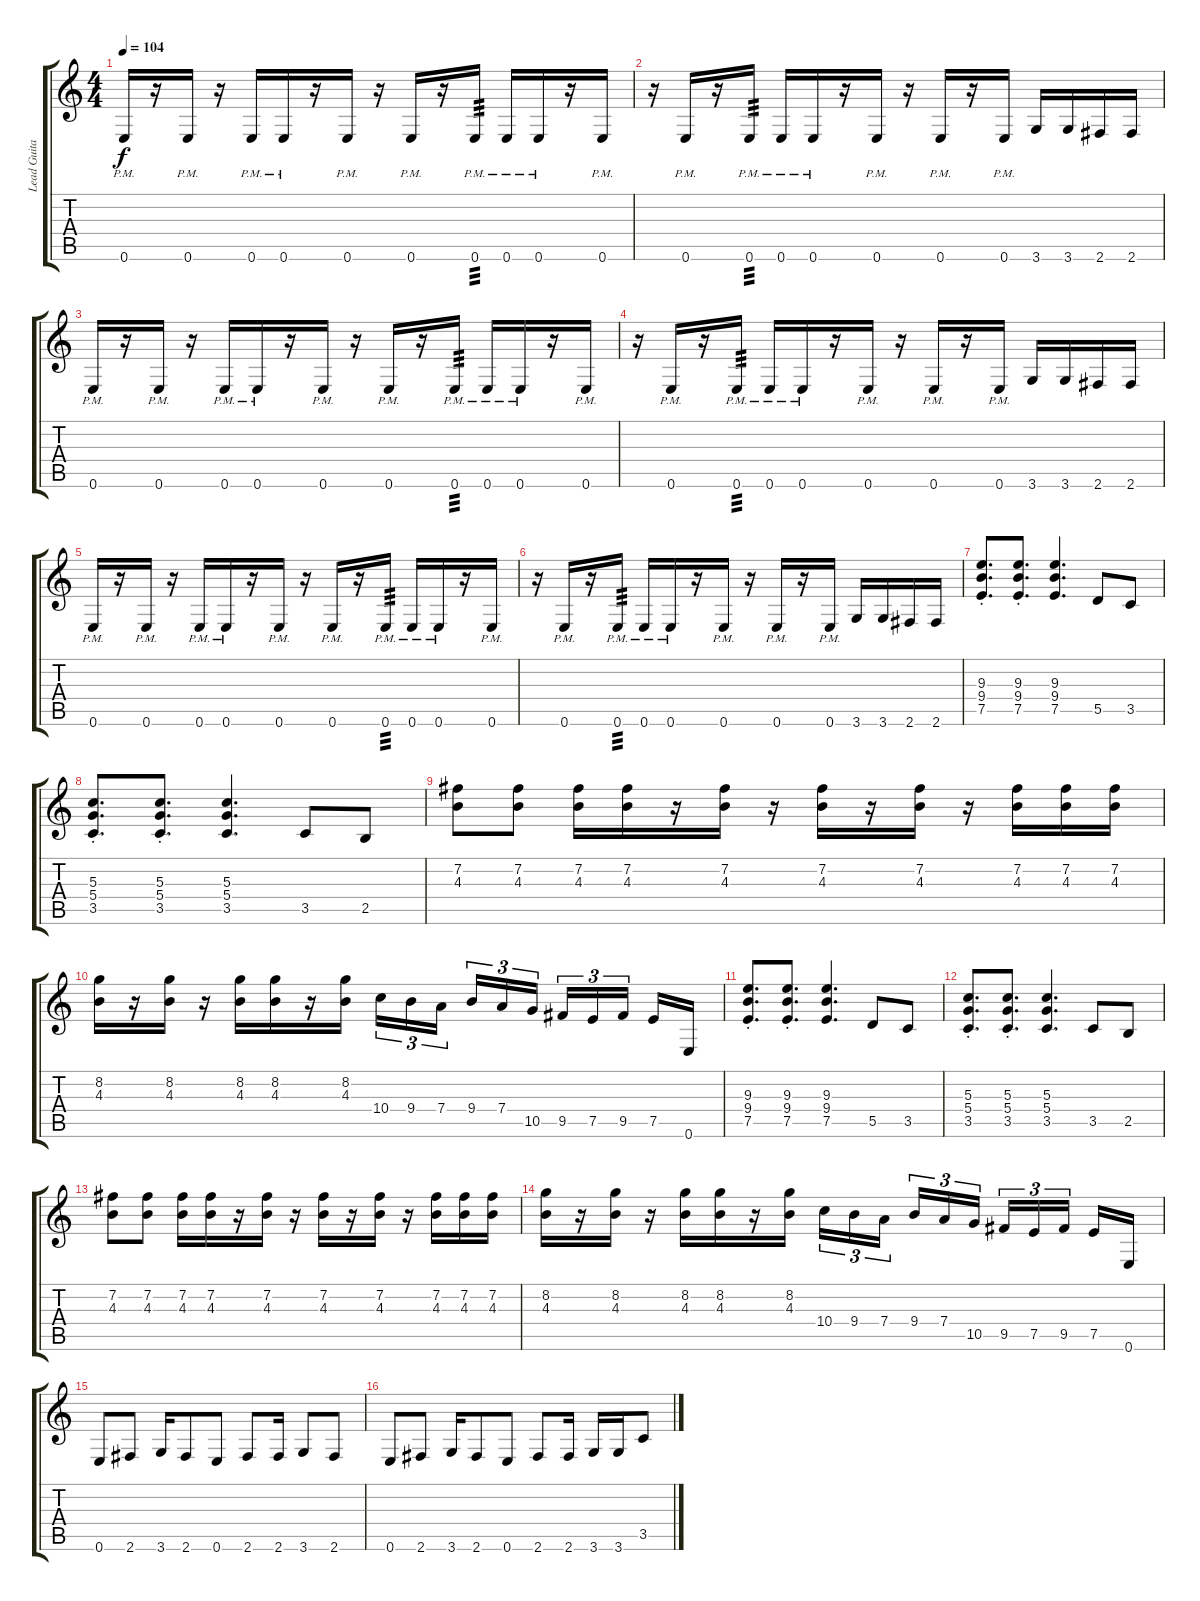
\track ("Lead Guitar" "Lead Guita") {instrument distortionguitar}
\staff {score tabs}
\tuning (E4 B3 G3 D3 A2 E2) {hide}
\ts (4 4)
\tempo 104
\clef g2
\ks c
0.6{pm}.16{dy f instrument distortionguitar} r.16 0.6{pm}.16 r.16 0.6{pm}.16 0.6{pm}.16 r.16 0.6{pm}.16 r.16 0.6{pm}.16 r.16 0.6{pm}.16{tp 3} 0.6{pm}.16 0.6{pm}.16 r.16 0.6{pm}.16 |
r.16 0.6{pm}.16 r.16 0.6{pm}.16{tp 3} 0.6{pm}.16 0.6{pm}.16 r.16 0.6{pm}.16 r.16 0.6{pm}.16 r.16 0.6{pm}.16 3.6.16 3.6.16 2.6.16 2.6.16 |
0.6{pm}.16 r.16 0.6{pm}.16 r.16 0.6{pm}.16 0.6{pm}.16 r.16 0.6{pm}.16 r.16 0.6{pm}.16 r.16 0.6{pm}.16{tp 3} 0.6{pm}.16 0.6{pm}.16 r.16 0.6{pm}.16 |
r.16 0.6{pm}.16 r.16 0.6{pm}.16{tp 3} 0.6{pm}.16 0.6{pm}.16 r.16 0.6{pm}.16 r.16 0.6{pm}.16 r.16 0.6{pm}.16 3.6.16 3.6.16 2.6.16 2.6.16 |
0.6{pm}.16 r.16 0.6{pm}.16 r.16 0.6{pm}.16 0.6{pm}.16 r.16 0.6{pm}.16 r.16 0.6{pm}.16 r.16 0.6{pm}.16{tp 3} 0.6{pm}.16 0.6{pm}.16 r.16 0.6{pm}.16 |
r.16 0.6{pm}.16 r.16 0.6{pm}.16{tp 3} 0.6{pm}.16 0.6{pm}.16 r.16 0.6{pm}.16 r.16 0.6{pm}.16 r.16 0.6{pm}.16 3.6.16 3.6.16 2.6.16 2.6.16 |
(9.3{st} 9.4{st} 7.5{st}).8{d} (9.3{st} 9.4{st} 7.5{st}).8{d} (9.3 9.4 7.5).4{d} 5.5.8 3.5.8 |
(5.3{st} 5.4{st} 3.5{st}).8{d} (5.3{st} 5.4{st} 3.5{st}).8{d} (5.3 5.4 3.5).4{d} 3.5.8 2.5.8 |
(7.2 4.3).8 (7.2 4.3).8 (7.2 4.3).16 (7.2 4.3).16 r.16 (7.2 4.3).16 r.16 (7.2 4.3).16 r.16 (7.2 4.3).16 r.16 (7.2 4.3).16 (7.2 4.3).16 (7.2 4.3).16 |
(8.2 4.3).16 r.16 (8.2 4.3).16 r.16 (8.2 4.3).16 (8.2 4.3).16 r.16 (8.2 4.3).16 10.4.16{tu (3 2)} 9.4.16{tu (3 2)} 7.4.16{tu (3 2) beam splitsecondary} 9.4.16{tu (3 2)} 7.4.16{tu (3 2)} 10.5.16{tu (3 2)} 9.5.16{tu (3 2)} 7.5.16{tu (3 2)} 9.5.16{tu (3 2) beam splitsecondary} 7.5.16 0.6.16 |
(9.3{st} 9.4{st} 7.5{st}).8{d} (9.3{st} 9.4{st} 7.5{st}).8{d} (9.3 9.4 7.5).4{d} 5.5.8 3.5.8 |
(5.3{st} 5.4{st} 3.5{st}).8{d} (5.3{st} 5.4{st} 3.5{st}).8{d} (5.3 5.4 3.5).4{d} 3.5.8 2.5.8 |
(7.2 4.3).8 (7.2 4.3).8 (7.2 4.3).16 (7.2 4.3).16 r.16 (7.2 4.3).16 r.16 (7.2 4.3).16 r.16 (7.2 4.3).16 r.16 (7.2 4.3).16 (7.2 4.3).16 (7.2 4.3).16 |
(8.2 4.3).16 r.16 (8.2 4.3).16 r.16 (8.2 4.3).16 (8.2 4.3).16 r.16 (8.2 4.3).16 10.4.16{tu (3 2)} 9.4.16{tu (3 2)} 7.4.16{tu (3 2) beam splitsecondary} 9.4.16{tu (3 2)} 7.4.16{tu (3 2)} 10.5.16{tu (3 2)} 9.5.16{tu (3 2)} 7.5.16{tu (3 2)} 9.5.16{tu (3 2) beam splitsecondary} 7.5.16 0.6.16 |
0.6.8 2.6.8 3.6.16 2.6.8 0.6.8 2.6.8 2.6.16 3.6.8 2.6.8 |
0.6.8 2.6.8 3.6.16 2.6.8 0.6.8 2.6.8 2.6.16 3.6.16 3.6.16 3.5.8
